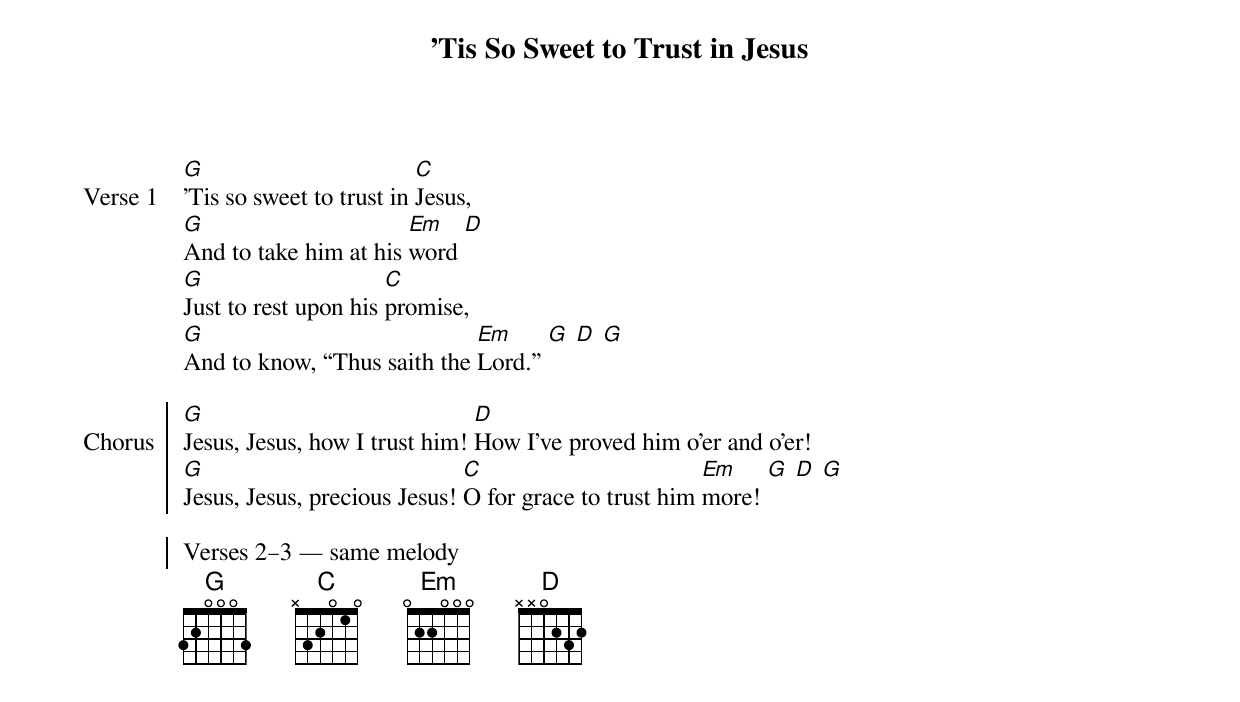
{title: ’Tis So Sweet to Trust in Jesus}
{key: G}
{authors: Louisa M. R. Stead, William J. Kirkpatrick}
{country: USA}
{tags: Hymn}
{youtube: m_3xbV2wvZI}
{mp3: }
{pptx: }

{sov Verse 1}
[G]’Tis so sweet to trust in [C]Jesus,
[G]And to take him at his [Em]word [D]
[G]Just to rest upon his [C]promise,
[G]And to know, “Thus saith the [Em]Lord.” [G] [D] [G]

{eov}
{soc Chorus}
[G]Jesus, Jesus, how I trust him! [D]How I've proved him o'er and o'er!
[G]Jesus, Jesus, precious Jesus! [C]O for grace to trust him [Em]more! [G] [D] [G]

Verses 2–3 — same melody
{eoc}
